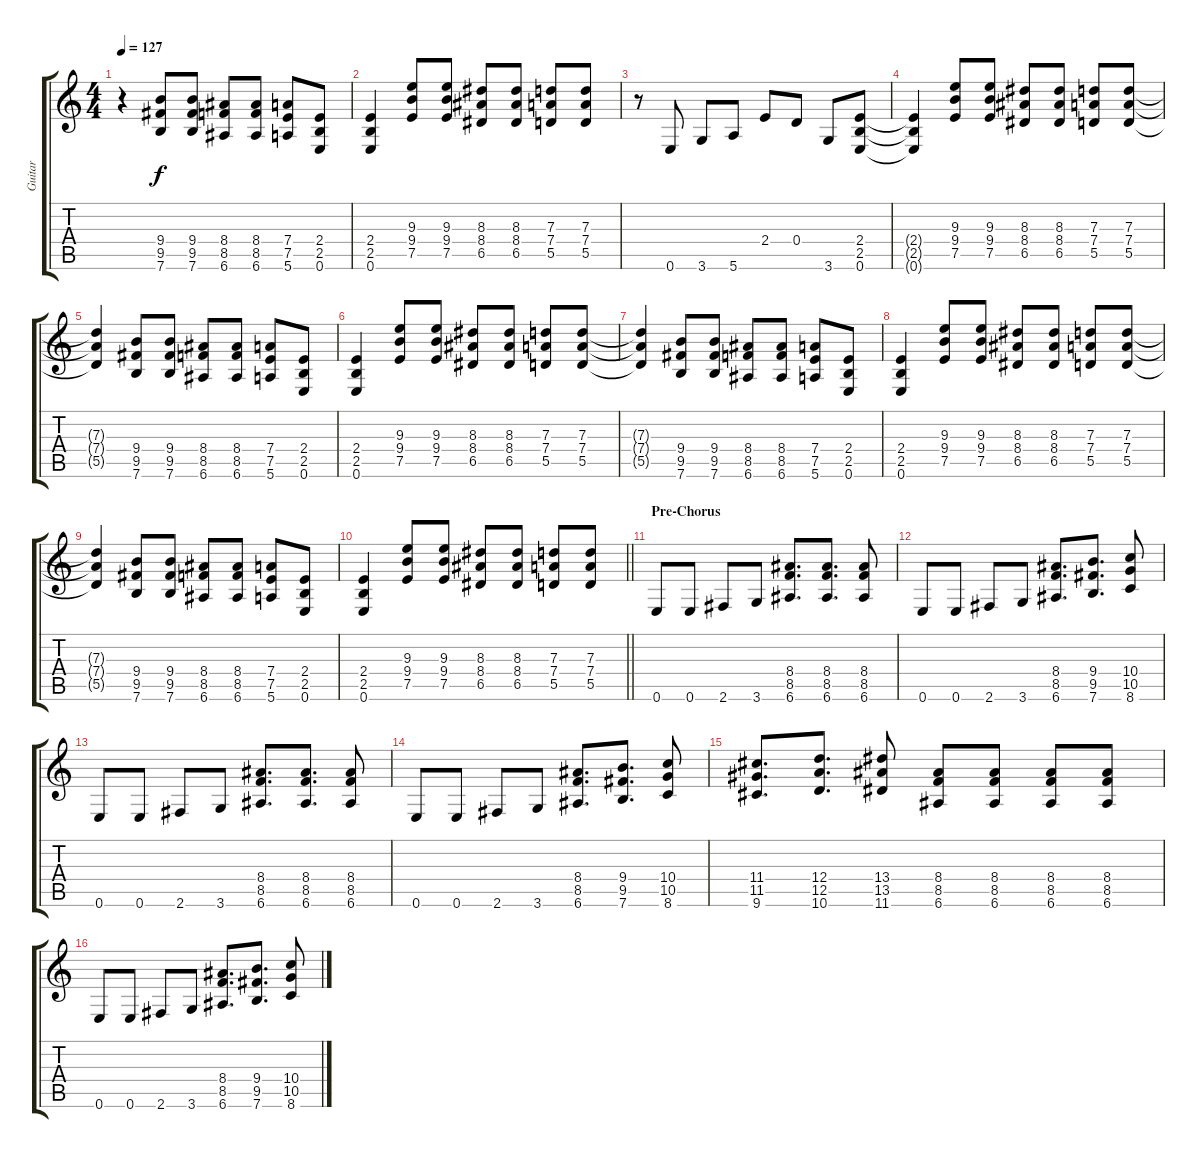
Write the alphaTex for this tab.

\track ("Guitar" "Guitar") {instrument distortionguitar}
\staff {score tabs}
\tuning (E4 B3 G3 D3 A2 E2) {hide}
\ts (4 4)
\tempo 127
\clef g2
\ks c
r.4{dy f} (9.4 9.5 7.6).8 (9.4 9.5 7.6).8 (8.4 8.5 6.6).8 (8.4 8.5 6.6).8 (7.4 7.5 5.6).8 (2.4 2.5 0.6).8 |
(2.4 2.5 0.6).4 (9.3 9.4 7.5).8 (9.3 9.4 7.5).8 (8.3 8.4 6.5).8 (8.3 8.4 6.5).8 (7.3 7.4 5.5).8 (7.3 7.4 5.5).8 |
r.8 0.6.8 3.6.8 5.6.8 2.4.8 0.4.8 3.6.8 (2.4 2.5 0.6).8 |
(2.4{t} 2.5{t} 0.6{t}).4 (9.3 9.4 7.5).8 (9.3 9.4 7.5).8 (8.3 8.4 6.5).8 (8.3 8.4 6.5).8 (7.3 7.4 5.5).8 (7.3 7.4 5.5).8 |
(7.3{t} 7.4{t} 5.5{t}).4 (9.4 9.5 7.6).8 (9.4 9.5 7.6).8 (8.4 8.5 6.6).8 (8.4 8.5 6.6).8 (7.4 7.5 5.6).8 (2.4 2.5 0.6).8 |
(2.4 2.5 0.6).4 (9.3 9.4 7.5).8 (9.3 9.4 7.5).8 (8.3 8.4 6.5).8 (8.3 8.4 6.5).8 (7.3 7.4 5.5).8 (7.3 7.4 5.5).8 |
(7.3{t} 7.4{t} 5.5{t}).4 (9.4 9.5 7.6).8 (9.4 9.5 7.6).8 (8.4 8.5 6.6).8 (8.4 8.5 6.6).8 (7.4 7.5 5.6).8 (2.4 2.5 0.6).8 |
(2.4 2.5 0.6).4 (9.3 9.4 7.5).8 (9.3 9.4 7.5).8 (8.3 8.4 6.5).8 (8.3 8.4 6.5).8 (7.3 7.4 5.5).8 (7.3 7.4 5.5).8 |
(7.3{t} 7.4{t} 5.5{t}).4 (9.4 9.5 7.6).8 (9.4 9.5 7.6).8 (8.4 8.5 6.6).8 (8.4 8.5 6.6).8 (7.4 7.5 5.6).8 (2.4 2.5 0.6).8 |
\barLineRight lightlight
(2.4 2.5 0.6).4 (9.3 9.4 7.5).8 (9.3 9.4 7.5).8 (8.3 8.4 6.5).8 (8.3 8.4 6.5).8 (7.3 7.4 5.5).8 (7.3 7.4 5.5).8 |
\section ("" "Pre-Chorus")
0.6.8 0.6.8 2.6.8 3.6.8 (8.4 8.5 6.6).8{d} (8.4 8.5 6.6).8{d} (8.4 8.5 6.6).8 |
0.6.8 0.6.8 2.6.8 3.6.8 (8.4 8.5 6.6).8{d} (9.4 9.5 7.6).8{d} (10.4 10.5 8.6).8 |
0.6.8 0.6.8 2.6.8 3.6.8 (8.4 8.5 6.6).8{d} (8.4 8.5 6.6).8{d} (8.4 8.5 6.6).8 |
0.6.8 0.6.8 2.6.8 3.6.8 (8.4 8.5 6.6).8{d} (9.4 9.5 7.6).8{d} (10.4 10.5 8.6).8 |
(11.4 11.5 9.6).8{d} (12.4 12.5 10.6).8{d} (13.4 13.5 11.6).8 (8.4 8.5 6.6).8 (8.4 8.5 6.6).8 (8.4 8.5 6.6).8 (8.4 8.5 6.6).8 |
0.6.8 0.6.8 2.6.8 3.6.8 (8.4 8.5 6.6).8{d} (9.4 9.5 7.6).8{d} (10.4 10.5 8.6).8
